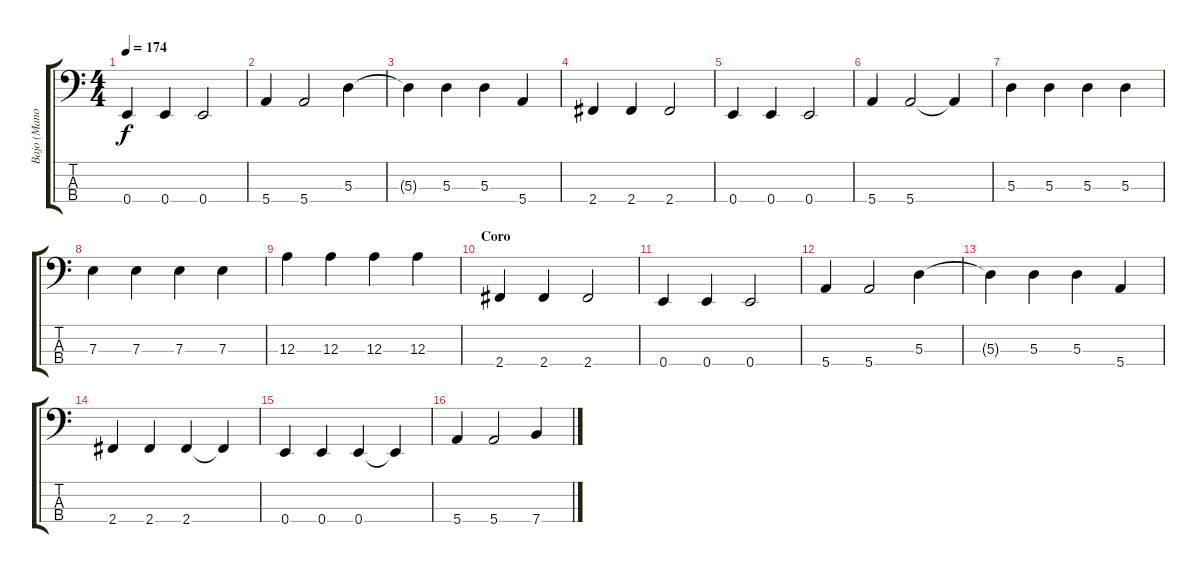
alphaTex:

\track ("Bajo (Manolo Jauregui)" "Bajo (Mano") {instrument electricbassfinger}
\staff {score tabs}
\tuning (G2 D2 A1 E1) {hide}
\ts (4 4)
\tempo 174
\clef f4
\ks c
0.4.4{dy f} 0.4.4 0.4.2 |
5.4.4 5.4.2 5.3.4 |
5.3{t}.4 5.3.4 5.3.4 5.4.4 |
2.4.4 2.4.4 2.4.2 |
0.4.4 0.4.4 0.4.2 |
5.4.4 5.4.2 5.4{t}.4 |
5.3.4 5.3.4 5.3.4 5.3.4 |
7.3.4 7.3.4 7.3.4 7.3.4 |
12.3.4 12.3.4 12.3.4 12.3.4 |
\section ("" "Coro")
2.4.4 2.4.4 2.4.2 |
0.4.4 0.4.4 0.4.2 |
5.4.4 5.4.2 5.3.4 |
5.3{t}.4 5.3.4 5.3.4 5.4.4 |
2.4.4 2.4.4 2.4.4 2.4{t}.4 |
0.4.4 0.4.4 0.4.4 0.4{t}.4 |
5.4.4 5.4.2 7.4.4
